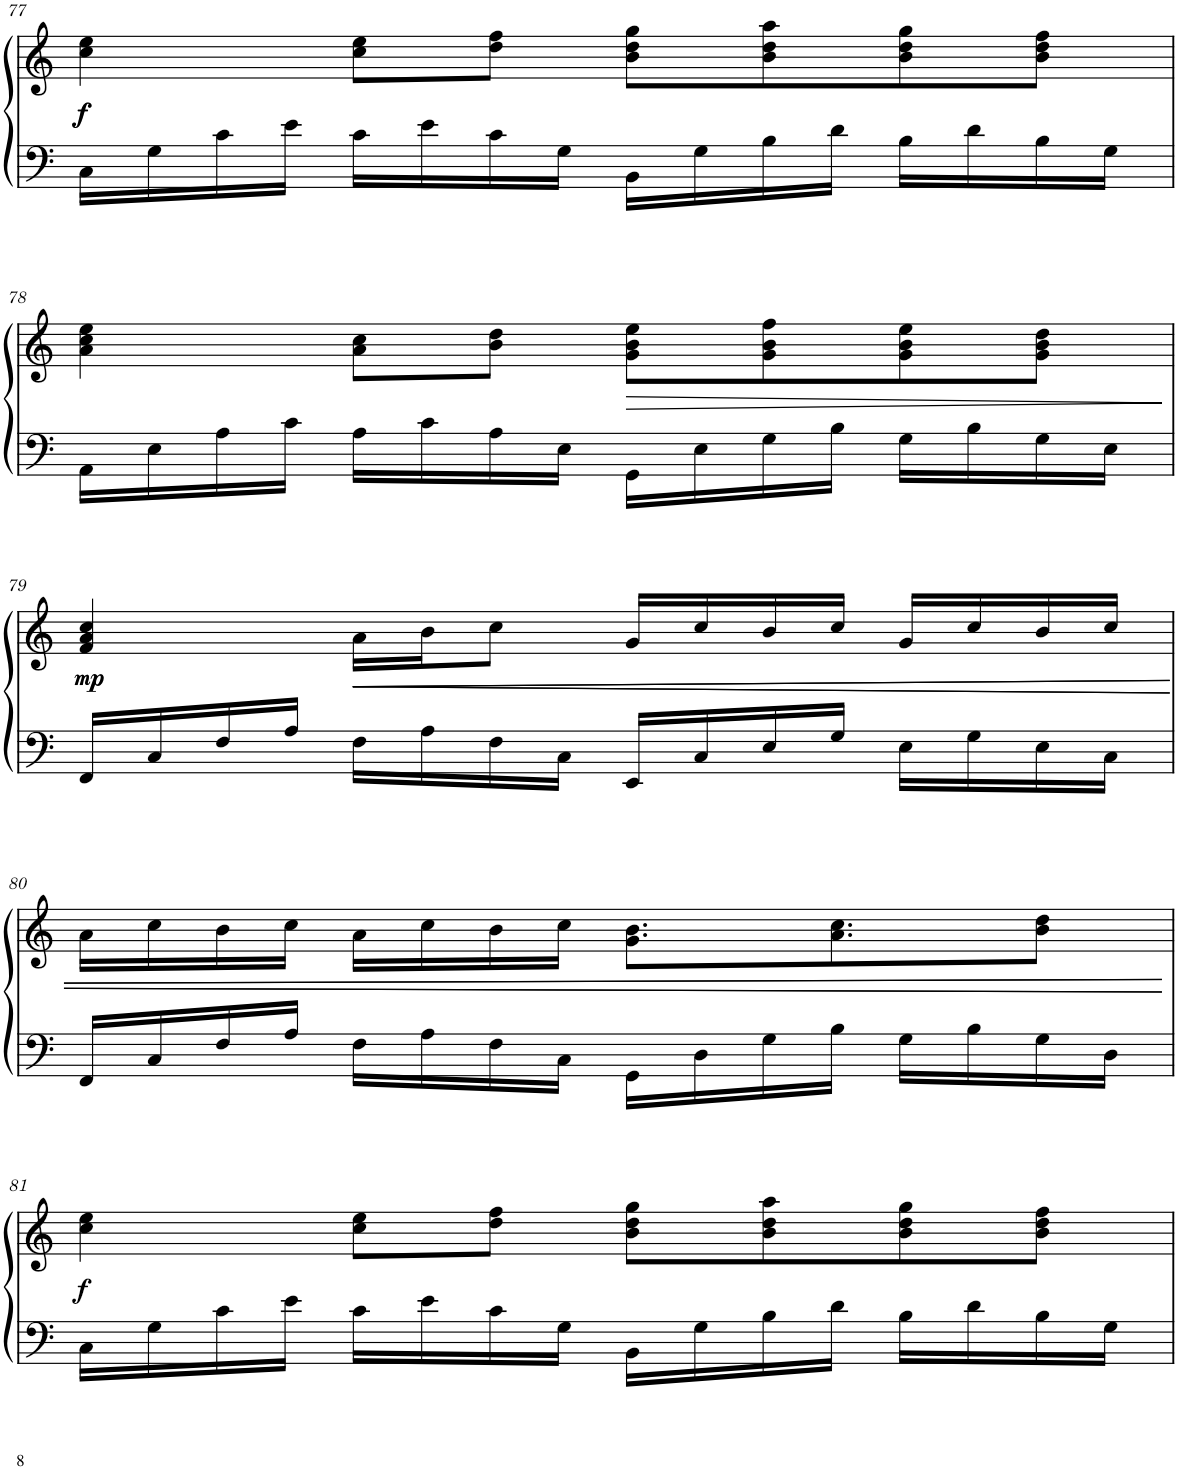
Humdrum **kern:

**kern	**kern	**dynam
*part1	*part1	*part1
*staff2	*staff1	*staff1/2
*I"Piano	*	*
*I'Pno.	*	*
!!LO:PB:g=z
*clefF4	*clefG2	*
*k[]	*k[]	*
*M4/4	*M4/4	*
=77	=77	=77
!	!	!LO:DY:b
!	!	!LO:DY:n=1:b
16C\LL	4cc\ 4ee\	f f
16G\	.	.
16c\	.	.
16e\JJ	.	.
16c\LL	8cc\ 8ee\L	.
16e\	.	.
16c\	8dd\ 8ff\J	.
16G\JJ	.	.
16BB\LL	8b\ 8dd\ 8gg\L	.
16G\	.	.
16B\	8b\ 8dd\ 8aa\	.
16d\JJ	.	.
16B\LL	8b\ 8dd\ 8gg\	.
16d\	.	.
16B\	8b\ 8dd\ 8ff\J	.
16G\JJ	.	.
!!LO:LB:g=z
=78	=78	=78
16AA\LL	4a\ 4cc\ 4ee\	.
16E\	.	.
16A\	.	.
16c\JJ	.	.
16A\LL	8a\ 8cc\L	.
16c\	.	.
16A\	8b\ 8dd\J	.
16E\JJ	.	.
!	!	!LO:HP:b
16GG\LL	8g\ 8b\ 8ee\L	>
16E\	.	.
16G\	8g\ 8b\ 8ff\	.
16B\JJ	.	.
16G\LL	8g\ 8b\ 8ee\	.
16B\	.	.
16G\	8g\ 8b\ 8dd\J	.
16E\JJ	.	.
.	.	]
!!LO:LB:g=z
=79	=79	=79
!	!	!LO:DY:b
!	!	!LO:DY:n=1:b
16FF/LL	4f/ 4a/ 4cc/	mp mp
16C/	.	.
16F/	.	.
16A/JJ	.	.
!	!	!LO:HP:b
16F\LL	16a\LL	<
!	!	!LO:HP:b
16A\	16b\J	<
16F\	8cc\J	.
16C\JJ	.	.
16EE/LL	16g/LL	.
16C/	16cc/	.
16E/	16b/	.
16G/JJ	16cc/JJ	.
16E\LL	16g/LL	.
16G\	16cc/	.
16E\	16b/	.
16C\JJ	16cc/JJ	.
!!LO:LB:g=z
=80	=80	=80
16FF/LL	16a\LL	.
16C/	16cc\	.
16F/	16b\	.
16A/JJ	16cc\JJ	.
16F\LL	16a\LL	.
16A\	16cc\	.
16F\	16b\	.
16C\JJ	16cc\JJ	.
16GG\LL	8.g\ 8.b\L	.
16D\	.	.
16G\	.	.
16B\JJ	8.a\ 8.cc\	.
16G\LL	.	.
16B\	.	.
16G\	8b\ 8dd\J	.
16D\JJ	.	.
.	.	[ [
!!LO:LB:g=z
=81	=81	=81
!	!	!LO:DY:b
16C\LL	4cc\ 4ee\	f
16G\	.	.
16c\	.	.
16e\JJ	.	.
16c\LL	8cc\ 8ee\L	.
16e\	.	.
16c\	8dd\ 8ff\J	.
16G\JJ	.	.
16BB\LL	8b\ 8dd\ 8gg\L	.
16G\	.	.
16B\	8b\ 8dd\ 8aa\	.
16d\JJ	.	.
16B\LL	8b\ 8dd\ 8gg\	.
16d\	.	.
16B\	8b\ 8dd\ 8ff\J	.
16G\JJ	.	.
=	=	=
*-	*-	*-
